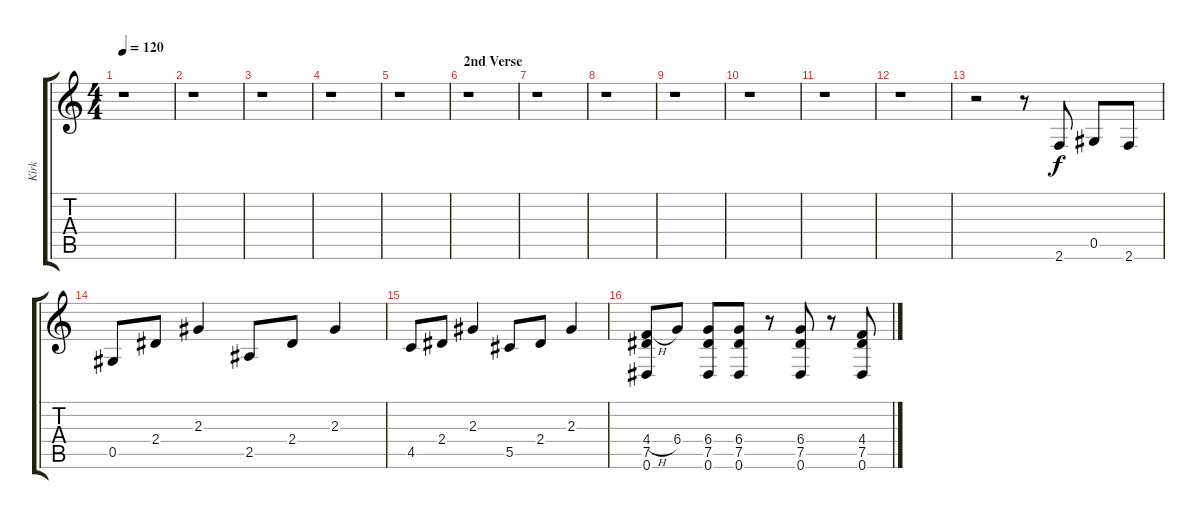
\track ("Kirk" "Kirk") {instrument distortionguitar}
\staff {score tabs}
\tuning (Eb4 Bb3 Gb3 Db3 Ab2 Eb2) {hide}
\ts (4 4)
\tempo 120
\clef g2
\ks c
r.1{dy f} |
r.1 |
r.1 |
r.1 |
r.1 |
\section ("" "2nd Verse")
r.1 |
r.1 |
r.1 |
r.1 |
r.1 |
r.1 |
r.1 |
r.2 r.8 2.6.8 0.5.8 2.6.8 |
0.5.8 2.4.8 2.3.4 2.5.8 2.4.8 2.3.4 |
4.5.8 2.4.8 2.3.4 5.5.8 2.4.8 2.3.4 |
(4.4{h} 7.5 0.6).8 6.4.8 (6.4 7.5 0.6).8 (6.4 7.5 0.6).8 r.8 (6.4 7.5 0.6).8 r.8 (4.4 7.5 0.6).8
